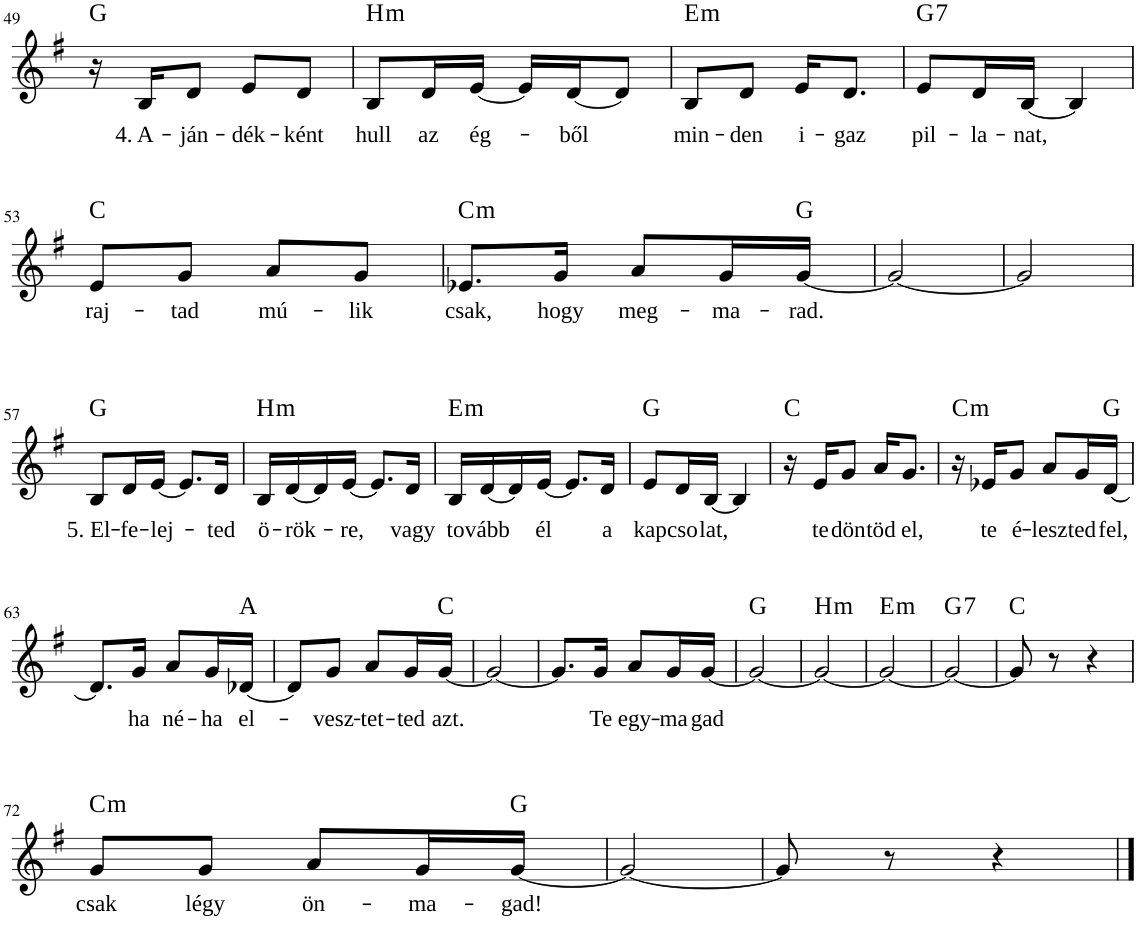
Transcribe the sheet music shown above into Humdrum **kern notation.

**kern	**text	**harte
*part1	*part1	*part1
*staff1	*staff1	*
*I"Voice	*	*
!!LO:PB:g=z
*clefG2	*	*
*k[f#]	*	*
*M2/4	*	*
=49	=49	=49
16r	.	G:maj
!	!LO:LY:b	!
16B/KL	4. A-	.
!	!LO:LY:b	!
8d/J	-ján-	.
!	!LO:LY:b	!
8e/L	-dék-	.
!	!LO:LY:b	!
8d/J	-ként	.
=50	=50	=50
!	!LO:LY:b	!LO:H:kt=m
8B/L	hull	B:min
!	!LO:LY:b	!
16d/L	az	.
!	!LO:LY:b	!
[16e/JJ	ég-	.
16e/LL]	.	.
!	!LO:LY:b	!
[16d/J	-ből	.
8d/J]	.	.
=51	=51	=51
!	!LO:LY:b	!LO:H:kt=m
8B/L	min-	E:min
!	!LO:LY:b	!
8d/J	-den	.
!	!LO:LY:b	!
16e/KL	i-	.
!	!LO:LY:b	!
8.d/J	-gaz	.
=52	=52	=52
!	!LO:LY:b	!LO:H:kt=7
8e/L	pil-	G:7
!	!LO:LY:b	!
16d/L	-la-	.
!	!LO:LY:b	!
[16B/JJ	-nat,	.
4B/]	.	.
!!LO:LB:g=z
=53	=53	=53
!	!LO:LY:b	!
8e/L	raj-	C:maj
!	!LO:LY:b	!
8g/J	-tad	.
!	!LO:LY:b	!
8a/L	mú-	.
!	!LO:LY:b	!
8g/J	-lik	.
=54	=54	=54
!	!LO:LY:b	!LO:H:kt=m
8.e-X/L	csak,	C:min
!	!LO:LY:b	!
16g/Jk	hogy	.
!	!LO:LY:b	!
8a/L	meg-	.
!	!LO:LY:b	!
16g/L	-ma-	.
!	!LO:LY:b	!
[16g/JJ	-rad.	G:maj
=55	=55	=55
2g/_	.	.
=56	=56	=56
2g/]	.	.
!!LO:LB:g=z
=57	=57	=57
!	!LO:LY:b	!
8B/L	5. El-	G:maj
!	!LO:LY:b	!
16d/L	-fe-	.
!	!LO:LY:b	!
[16e/JJ	-lej-	.
8.e/L]	.	.
!	!LO:LY:b	!
16d/Jk	-ted	.
=58	=58	=58
!	!LO:LY:b	!LO:H:kt=m
16B/LL	ö-	B:min
!	!LO:LY:b	!
[16d/	-rök-	.
16d/]	.	.
!	!LO:LY:b	!
[16e/JJ	-re,	.
8.e/L]	.	.
!	!LO:LY:b	!
16d/Jk	vagy	.
=59	=59	=59
!	!LO:LY:b	!LO:H:kt=m
16B/LL	to-	E:min
!	!LO:LY:b	!
[16d/	-vább	.
16d/]	.	.
!	!LO:LY:b	!
[16e/JJ	él	.
8.e/L]	.	.
!	!LO:LY:b	!
16d/Jk	a	.
=60	=60	=60
!	!LO:LY:b	!
8e/L	kap-	G:maj
!	!LO:LY:b	!
16d/L	-cso-	.
!	!LO:LY:b	!
[16B/JJ	-lat,	.
4B/]	.	.
=61	=61	=61
16r	.	C:maj
!	!LO:LY:b	!
16e/KL	te	.
!	!LO:LY:b	!
8g/J	dön-	.
!	!LO:LY:b	!
16a/KL	-töd	.
!	!LO:LY:b	!
8.g/J	el,	.
=62	=62	=62
!	!	!LO:H:kt=m
16r	.	C:min
!	!LO:LY:b	!
16e-X/KL	te	.
!	!LO:LY:b	!
8g/J	é-	.
!	!LO:LY:b	!
8a/L	-lesz-	.
!	!LO:LY:b	!
16g/L	-ted	.
!	!LO:LY:b	!
[16d/JJ	fel,	G:maj
!!LO:LB:g=z
=63	=63	=63
8.d/L]	.	.
!	!LO:LY:b	!
16g/Jk	ha	.
!	!LO:LY:b	!
8a/L	né-	.
!	!LO:LY:b	!
16g/L	-ha	.
!	!LO:LY:b	!
[16d-X/JJ	el-	A:maj
=64	=64	=64
8d-/L]	.	.
!	!LO:LY:b	!
8g/J	-vesz-	.
!	!LO:LY:b	!
8a/L	-tet-	.
!	!LO:LY:b	!
16g/L	-ted	.
!	!LO:LY:b	!
[16g/JJ	azt.	C:maj
=65	=65	=65
2g/_	.	.
=66	=66	=66
8.g/L]	.	.
!	!LO:LY:b	!
16g/Jk	Te	.
!	!LO:LY:b	!
8a/L	egy-	.
!	!LO:LY:b	!
16g/L	-ma-	.
!	!LO:LY:b	!
[16g/JJ	-gad	.
=67	=67	=67
2g/_	.	G:maj
=68	=68	=68
!	!	!LO:H:kt=m
2g/_	.	B:min
=69	=69	=69
!	!	!LO:H:kt=m
2g/_	.	E:min
=70	=70	=70
!	!	!LO:H:kt=7
2g/_	.	G:7
=71	=71	=71
8g/]	.	C:maj
8r	.	.
4r	.	.
!!LO:LB:g=z
=72	=72	=72
!	!LO:LY:b	!LO:H:kt=m
8g/L	csak	C:min
!	!LO:LY:b	!
8g/J	légy	.
!	!LO:LY:b	!
8a/L	ön-	.
!	!LO:LY:b	!
16g/L	-ma-	.
!	!LO:LY:b	!
[16g/JJ	-gad!	G:maj
=73	=73	=73
2g/_	.	.
=74	=74	=74
8g/]	.	.
8r	.	.
4r	.	.
==	==	==
*-	*-	*-
